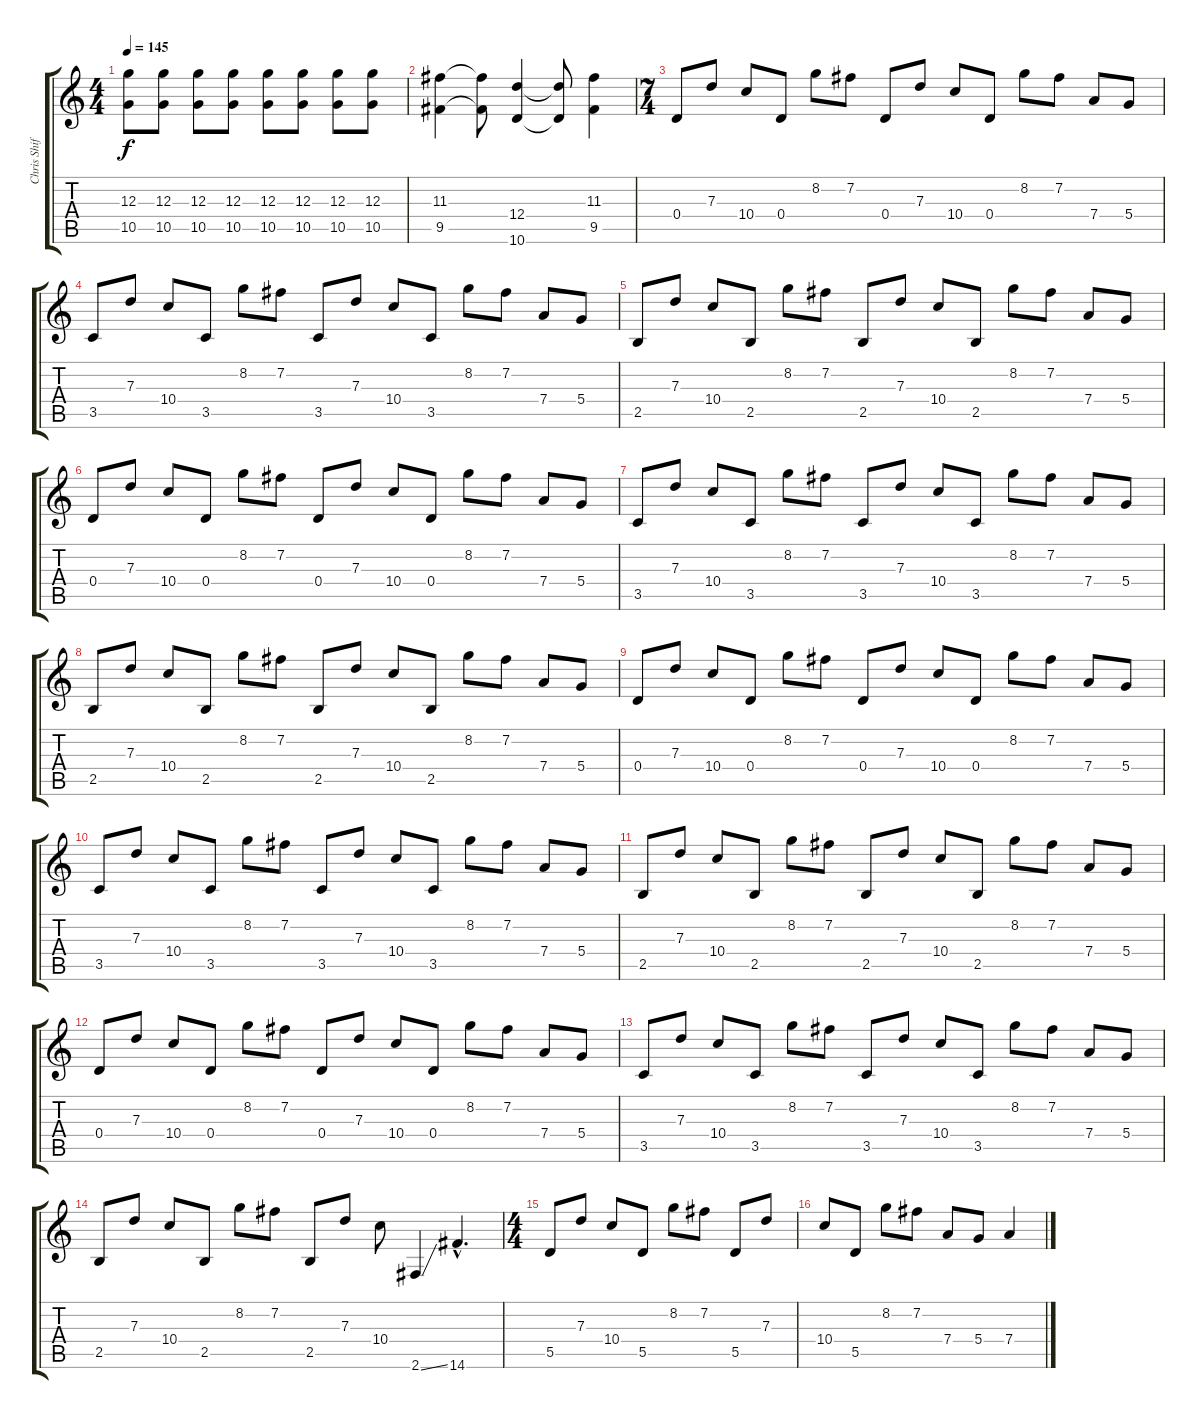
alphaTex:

\track ("Chris Shiflett" "Chris Shif") {instrument overdrivenguitar}
\staff {score tabs}
\tuning (E4 B3 G3 D3 A2 E2) {hide}
\ts (4 4)
\tempo 145
\clef g2
\ks c
(12.3 10.5).8{dy f} (12.3 10.5).8 (12.3 10.5).8 (12.3 10.5).8 (12.3 10.5).8 (12.3 10.5).8 (12.3 10.5).8 (12.3 10.5).8 |
(11.3 9.5).4 (11.3{t} 9.5{t}).8 (12.4 10.6).4 (12.4{t} 10.6{t}).8 (11.3 9.5).4 |
\ts (7 4)
0.4.8{volume 16 instrument overdrivenguitar} 7.3.8 10.4.8 0.4.8 8.2.8 7.2.8 0.4.8 7.3.8 10.4.8 0.4.8 8.2.8 7.2.8 7.4.8 5.4.8 |
3.5.8{volume 16 instrument overdrivenguitar} 7.3.8 10.4.8 3.5.8 8.2.8 7.2.8 3.5.8 7.3.8 10.4.8 3.5.8 8.2.8 7.2.8 7.4.8 5.4.8 |
2.5.8{volume 16 instrument overdrivenguitar} 7.3.8 10.4.8 2.5.8 8.2.8 7.2.8 2.5.8 7.3.8 10.4.8 2.5.8 8.2.8 7.2.8 7.4.8 5.4.8 |
0.4.8{volume 16 instrument overdrivenguitar} 7.3.8 10.4.8 0.4.8 8.2.8 7.2.8 0.4.8 7.3.8 10.4.8 0.4.8 8.2.8 7.2.8 7.4.8 5.4.8 |
3.5.8{volume 16 instrument overdrivenguitar} 7.3.8 10.4.8 3.5.8 8.2.8 7.2.8 3.5.8 7.3.8 10.4.8 3.5.8 8.2.8 7.2.8 7.4.8 5.4.8 |
2.5.8{volume 16 instrument overdrivenguitar} 7.3.8 10.4.8 2.5.8 8.2.8 7.2.8 2.5.8 7.3.8 10.4.8 2.5.8 8.2.8 7.2.8 7.4.8 5.4.8 |
0.4.8{volume 16 instrument overdrivenguitar} 7.3.8 10.4.8 0.4.8 8.2.8 7.2.8 0.4.8 7.3.8 10.4.8 0.4.8 8.2.8 7.2.8 7.4.8 5.4.8 |
3.5.8{volume 16 instrument overdrivenguitar} 7.3.8 10.4.8 3.5.8 8.2.8 7.2.8 3.5.8 7.3.8 10.4.8 3.5.8 8.2.8 7.2.8 7.4.8 5.4.8 |
2.5.8{volume 16 instrument overdrivenguitar} 7.3.8 10.4.8 2.5.8 8.2.8 7.2.8 2.5.8 7.3.8 10.4.8 2.5.8 8.2.8 7.2.8 7.4.8 5.4.8 |
0.4.8{volume 16 instrument overdrivenguitar} 7.3.8 10.4.8 0.4.8 8.2.8 7.2.8 0.4.8 7.3.8 10.4.8 0.4.8 8.2.8 7.2.8 7.4.8 5.4.8 |
3.5.8{volume 16 instrument overdrivenguitar} 7.3.8 10.4.8 3.5.8 8.2.8 7.2.8 3.5.8 7.3.8 10.4.8 3.5.8 8.2.8 7.2.8 7.4.8 5.4.8 |
2.5.8{volume 16 instrument overdrivenguitar} 7.3.8 10.4.8 2.5.8 8.2.8 7.2.8 2.5.8 7.3.8 10.4.8 2.6{ss}.4{volume 16 instrument distortionguitar} 14.6{hac}.4{d} |
\ts (4 4)
5.5.8{volume 15 instrument distortionguitar} 7.3.8 10.4.8 5.5.8 8.2.8 7.2.8 5.5.8 7.3.8 |
10.4.8 5.5.8 8.2.8 7.2.8 7.4.8 5.4.8 7.4.4
